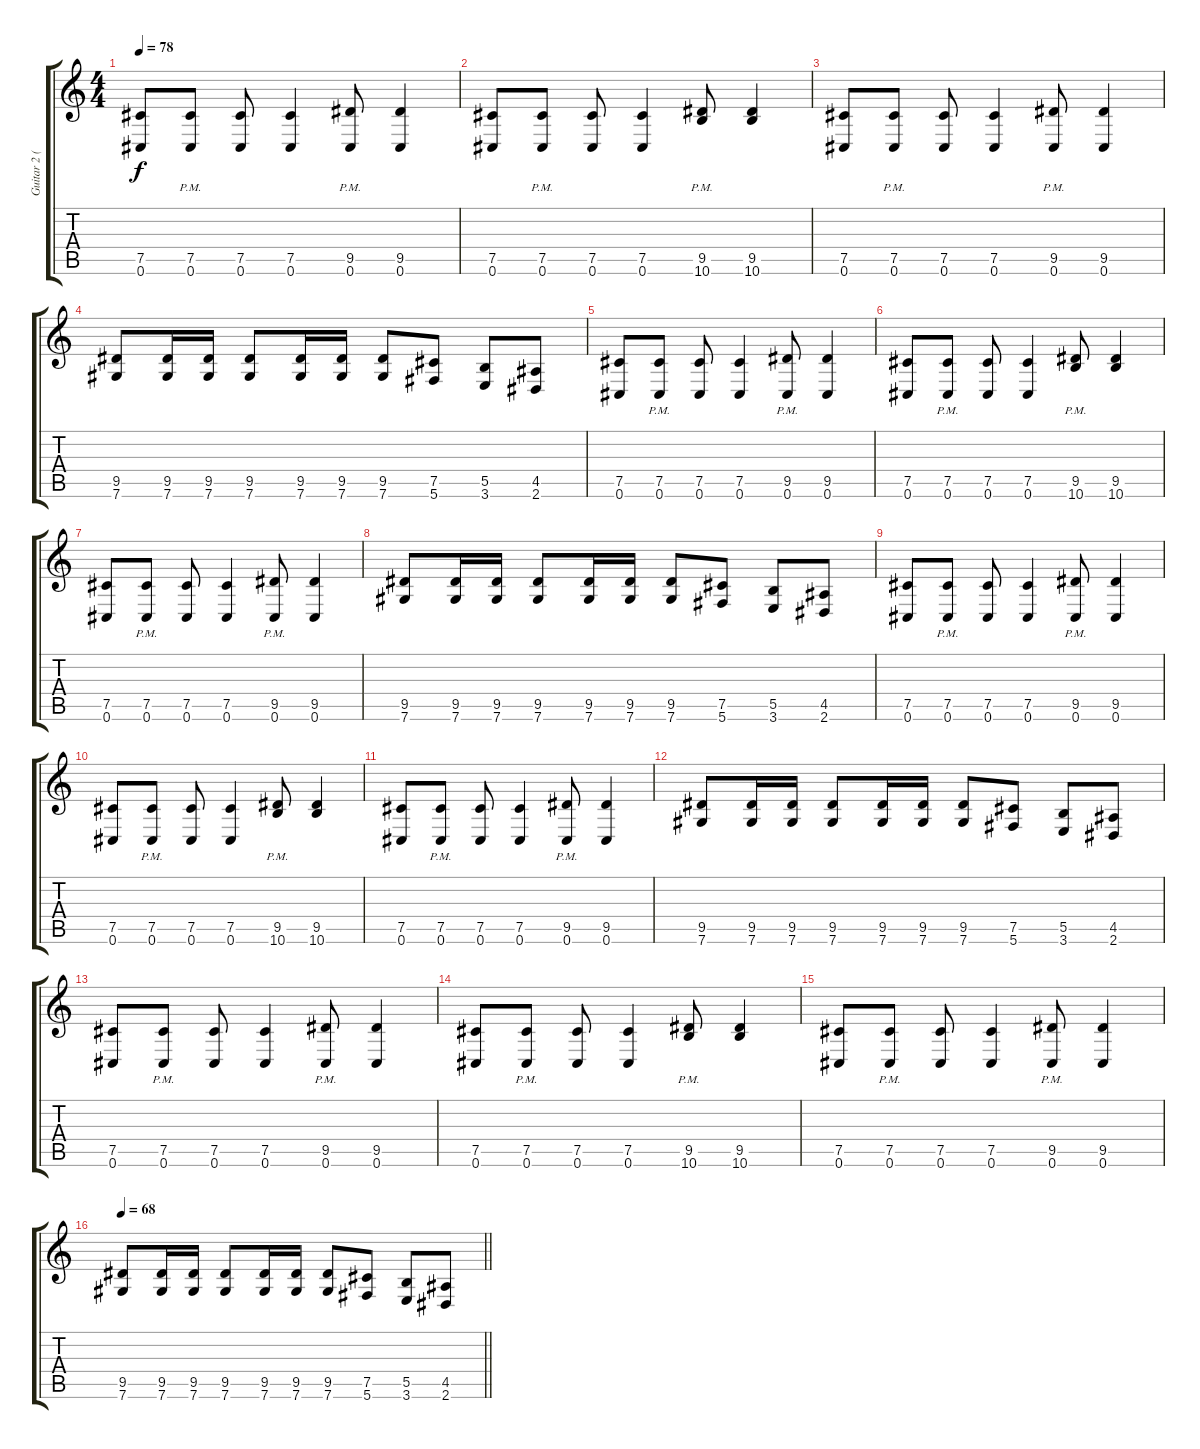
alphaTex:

\track ("Guitar 2 (Distortion)" "Guitar 2 (") {instrument distortionguitar}
\staff {score tabs}
\tuning (Db4 Ab3 E3 B2 Gb2 Db2) {hide}
\ts (4 4)
\tempo 78
\clef g2
\ks c
(7.5 0.6).8{dy f} (7.5{pm} 0.6{pm}).8 (7.5 0.6).8 (7.5 0.6).4 (9.5{pm} 0.6{pm}).8 (9.5 0.6).4 |
(7.5 0.6).8 (7.5{pm} 0.6{pm}).8 (7.5 0.6).8 (7.5 0.6).4 (9.5{pm} 10.6{pm}).8 (9.5 10.6).4 |
(7.5 0.6).8 (7.5{pm} 0.6{pm}).8 (7.5 0.6).8 (7.5 0.6).4 (9.5{pm} 0.6{pm}).8 (9.5 0.6).4 |
(9.5 7.6).8 (9.5 7.6).16 (9.5 7.6).16 (9.5 7.6).8 (9.5 7.6).16 (9.5 7.6).16 (9.5 7.6).8 (7.5 5.6).8 (5.5 3.6).8 (4.5 2.6).8 |
(7.5 0.6).8 (7.5{pm} 0.6{pm}).8 (7.5 0.6).8 (7.5 0.6).4 (9.5{pm} 0.6{pm}).8 (9.5 0.6).4 |
(7.5 0.6).8 (7.5{pm} 0.6{pm}).8 (7.5 0.6).8 (7.5 0.6).4 (9.5{pm} 10.6{pm}).8 (9.5 10.6).4 |
(7.5 0.6).8 (7.5{pm} 0.6{pm}).8 (7.5 0.6).8 (7.5 0.6).4 (9.5{pm} 0.6{pm}).8 (9.5 0.6).4 |
(9.5 7.6).8 (9.5 7.6).16 (9.5 7.6).16 (9.5 7.6).8 (9.5 7.6).16 (9.5 7.6).16 (9.5 7.6).8 (7.5 5.6).8 (5.5 3.6).8 (4.5 2.6).8 |
(7.5 0.6).8 (7.5{pm} 0.6{pm}).8 (7.5 0.6).8 (7.5 0.6).4 (9.5{pm} 0.6{pm}).8 (9.5 0.6).4 |
(7.5 0.6).8 (7.5{pm} 0.6{pm}).8 (7.5 0.6).8 (7.5 0.6).4 (9.5{pm} 10.6{pm}).8 (9.5 10.6).4 |
(7.5 0.6).8 (7.5{pm} 0.6{pm}).8 (7.5 0.6).8 (7.5 0.6).4 (9.5{pm} 0.6{pm}).8 (9.5 0.6).4 |
(9.5 7.6).8 (9.5 7.6).16 (9.5 7.6).16 (9.5 7.6).8 (9.5 7.6).16 (9.5 7.6).16 (9.5 7.6).8 (7.5 5.6).8 (5.5 3.6).8 (4.5 2.6).8 |
(7.5 0.6).8 (7.5{pm} 0.6{pm}).8 (7.5 0.6).8 (7.5 0.6).4 (9.5{pm} 0.6{pm}).8 (9.5 0.6).4 |
(7.5 0.6).8 (7.5{pm} 0.6{pm}).8 (7.5 0.6).8 (7.5 0.6).4 (9.5{pm} 10.6{pm}).8 (9.5 10.6).4 |
(7.5 0.6).8 (7.5{pm} 0.6{pm}).8 (7.5 0.6).8 (7.5 0.6).4 (9.5{pm} 0.6{pm}).8 (9.5 0.6).4 |
\tempo 68
\barLineRight lightlight
(9.5 7.6).8 (9.5 7.6).16 (9.5 7.6).16 (9.5 7.6).8 (9.5 7.6).16 (9.5 7.6).16 (9.5 7.6).8 (7.5 5.6).8 (5.5 3.6).8 (4.5 2.6).8
